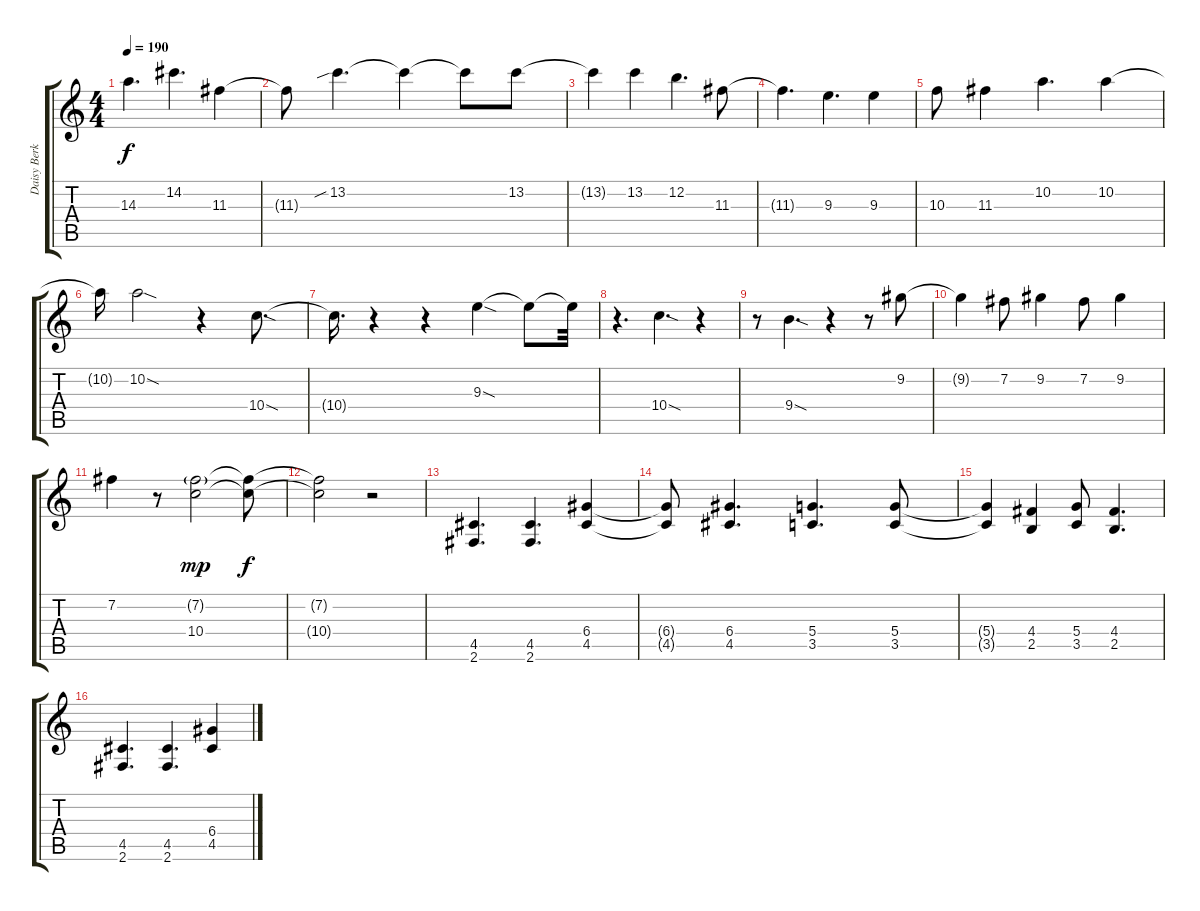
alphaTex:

\track ("Daisy Berkovitz" "Daisy Berk") {instrument distortionguitar}
\staff {score tabs}
\tuning (E4 B3 G3 D3 A2 E2) {hide}
\ts (4 4)
\tempo 190
\clef g2
\ks c
14.3.4{d dy f} 14.2.4{d} 11.3.4 |
11.3{t}.8 13.2{sib}.4{d} 13.2{t}.4 13.2{t}.8 13.2.8 |
13.2{t}.4 13.2.4 12.2.4{d} 11.3.8 |
11.3{t}.4{d} 9.3.4{d} 9.3.4 |
10.3.8 11.3.4 10.2.4{d} 10.2.4 |
10.2{t}.16 10.2{sod}.2 r.4 10.4{sod}.8{d} |
10.4{t}.16{d} r.4 r.4 9.3{sod}.4 9.3{t}.8 9.3{t}.32 |
r.4{d} 10.4{sod}.4{d} r.4 |
r.8 9.4{sod}.4{d} r.4 r.8 9.2.8 |
9.2{t}.4 7.2.8 9.2.4 7.2.8 9.2.4 |
7.2.4 r.8 (7.2{g} 10.4).2{dy mp} (7.2{t} 10.4{t}).8{dy f} |
(7.2{t} 10.4{t}).2 r.2 |
(4.5 2.6).4{d} (4.5 2.6).4{d} (6.4 4.5).4 |
(6.4{t} 4.5{t}).8 (6.4 4.5).4{d} (5.4 3.5).4{d} (5.4 3.5).8 |
(5.4{t} 3.5{t}).4 (4.4 2.5).4 (5.4 3.5).8 (4.4 2.5).4{d} |
(4.5 2.6).4{d} (4.5 2.6).4{d} (6.4 4.5).4
